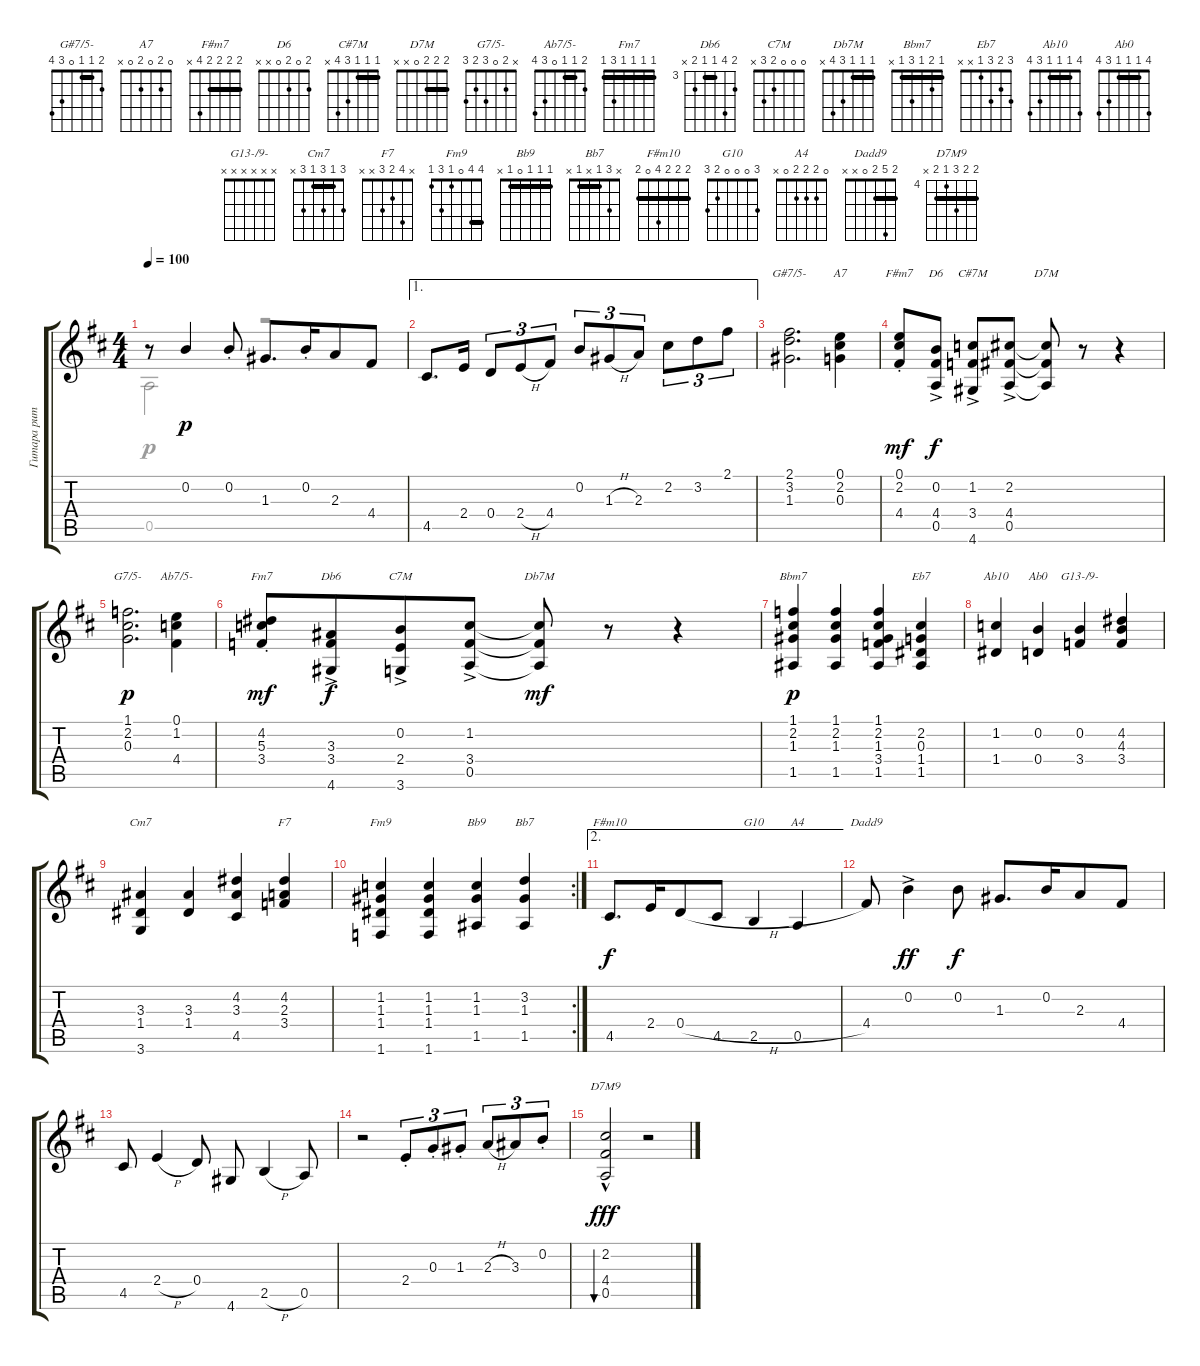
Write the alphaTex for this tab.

\track ("Гитара ритм" "Гитара рит") {instrument electricguitarjazz}
\staff {score tabs}
\tuning (E4 B3 G3 D3 A2 E2) {hide}
\chord ("G#7/5-" 2 1 1 0 3 4) {barre 1}
\chord ("A7" 0 2 0 2 0 x)
\chord ("F#m7" 2 2 2 2 4 x) {barre 2}
\chord ("D6" 2 0 2 0 x x)
\chord ("C#7M" 1 1 1 3 4 x) {barre 1}
\chord ("D7M" 2 2 2 0 x x) {barre 2}
\chord ("G7/5-" x 2 0 3 2 3)
\chord ("Ab7/5-" 2 1 1 0 3 4) {barre 1}
\chord ("Fm7" 1 1 1 1 3 1) {barre 1}
\chord ("Db6" 4 6 3 3 4 x) {firstfret 3 barre 3}
\chord ("C7M" 0 0 0 2 3 x)
\chord ("Db7M" 1 1 1 3 4 x) {barre 1}
\chord ("Bbm7" 1 2 1 3 1 x) {barre 1}
\chord ("Eb7" 3 2 3 1 x x)
\chord ("Ab10" 4 1 1 1 3 4) {barre 1}
\chord ("Ab0" 4 1 1 1 3 4) {barre 1}
\chord ("G13-/9-" x x x x x x)
\chord ("Cm7" 3 1 3 1 3 x) {barre 1}
\chord ("F7" x 4 2 3 x x)
\chord ("Fm9" 4 4 0 1 3 1) {barre 4}
\chord ("Bb9" 1 1 1 0 1 x) {barre 1}
\chord ("Bb7" x 3 1 x 1 x) {barre 1}
\chord ("F#m10" 2 2 2 4 0 2) {barre 2}
\chord ("G10" 3 0 0 0 2 3)
\chord ("A4" 0 2 2 2 0 x)
\chord ("Dadd9" 2 5 2 0 x x) {barre 2}
\chord ("D7M9" 5 5 6 4 5 x) {firstfret 4 barre 5}
\voice
\ts (4 4)
\tempo 100
\clef g2
\ks d
r.8{dy p} 0.2.4 0.2{st}.8 1.3.8{d beam Up} 0.2{st}.16{beam Up beam merge} 2.3.8 4.4.8 |
\ae 1
4.5.8{d} 2.4.16 0.4.8{tu (3 2)} 2.4{h}.8{tu (3 2)} 4.4.8{tu (3 2)} 0.2.8{tu (3 2)} 1.3{h}.8{tu (3 2)} 2.3.8{tu (3 2)} 2.2.8{tu (3 2)} 3.2.8{tu (3 2)} 2.1.8{tu (3 2)} |
(2.1 3.2 1.3).2{d ch "G#7/5-"} (0.1 2.2 0.3).4{ch "A7"} |
(0.1 2.2 4.4{st}).8{ch "F#m7" dy mf} (0.2{ac} 4.4{ac} 0.5{ac}).8{ch "D6" dy f} (1.2{ac} 3.4{ac} 4.6{ac}).8{ch "C#7M"} (2.2{ac} 4.4{ac} 0.5{ac}).8 (2.2{t} 4.4{t} 0.5{t}).8{ch "D7M"} r.8 r.4 |
(1.1 2.2 0.3).2{d ch "G7/5-" dy p} (0.1 1.2 4.4).4{ch "Ab7/5-"} |
(4.2 5.3 3.4{st}).8{ch "Fm7" dy mf} (3.3{ac} 3.4{ac} 4.6{ac}).8{ch "Db6" dy f beam merge} (0.2{ac} 2.4{ac} 3.6{ac}).8{ch "C7M"} (1.2{ac} 3.4{ac} 0.5{ac}).8 (1.2{t} 3.4{t} 0.5{t}).8{ch "Db7M" dy mf} r.8 r.4 |
(1.1 2.2 1.3 1.5).4{ch "Bbm7" dy p} (1.1 2.2 1.3 1.5).4 (1.1 2.2 1.3 3.4 1.5).4 (2.2 0.3 1.4 1.5).4{ch "Eb7"} |
(1.2 1.4).4{ch "Ab10"} (0.2 0.4).4{ch "Ab0"} (0.2 3.4).4{ch "G13-/9-"} (4.2 4.3 3.4).4 |
(3.3 1.4 3.6).4{ch "Cm7"} (3.3 1.4).4 (4.2 3.3 4.5).4 (4.2 2.3 3.4).4{ch "F7"} |
\rc 2
(1.2 1.3 1.4 1.6).4{ch "Fm9"} (1.2 1.3 1.4 1.6).4 (1.2 1.3 1.5).4{ch "Bb9"} (3.2 1.3 1.5).4{ch "Bb7"} |
\ae 2
4.5.8{d ch "F#m10" dy f} 2.4.16{beam merge} 0.4{h}.8 4.5.8 2.5.4{ch "G10"} 0.5.4{ch "A4"} |
4.4.8{ch "Dadd9"} 0.2{ac}.4{dy ff} 0.2.8{dy f} 1.3.8{d} 0.2.16{beam merge} 2.3.8 4.4.8 |
4.5.8 2.4{h}.4 0.4.8 4.6.8 2.5{h}.4 0.5.8 |
r.2 2.4{st}.8{tu (3 2)} 0.3{st}.8{tu (3 2)} 1.3{st}.8{tu (3 2)} 2.3{h}.8{tu (3 2)} 3.3.8{tu (3 2)} 0.2{st}.8{tu (3 2)} |
(2.2{hac} 4.4{hac} 0.5{hac}).2{bu 120 ch "D7M9" dy fff} r.2 |
\voice
\clef g2
\ottava regular
\simile none
\ks d
0.5.2{dy p} r.2 |
|
|
|
|
|
|
|
|
|
|
|
|
|
|
